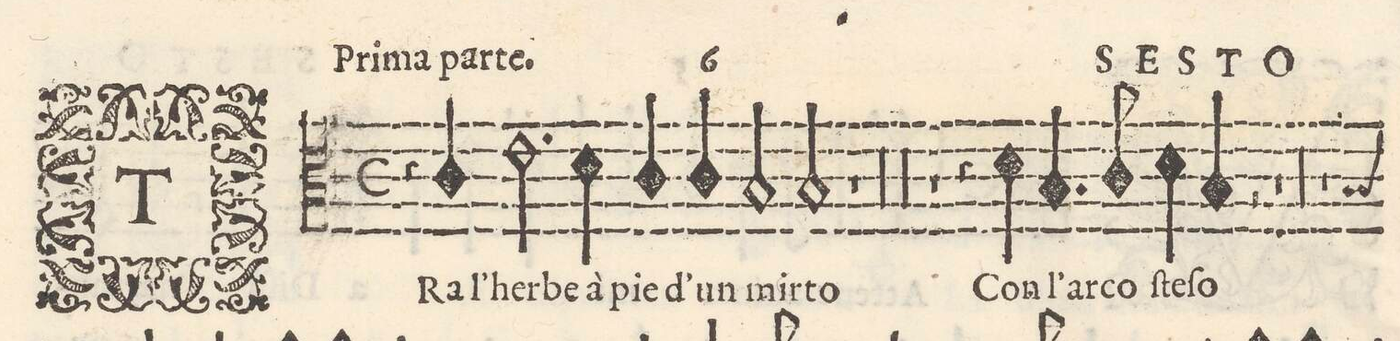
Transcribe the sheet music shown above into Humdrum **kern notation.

**kern	**text
*I"Sesto	*
*clefC3	*
*k[]	*
*M2/1	*
4r	.
4c/	Tra
2.e\	l'her-
4d\	-be a
4c/	pie
4c/	d'un
=2-	=2-
2B/	mir-
2B/	-to
1r	.
=3-	=3-
00r	.
=4-	=4-
=5-	=5-
00r	.
=6-	=6-
=7-	=7-
1r	.
4r	.
4d\	COn
4.B/	l'ar-
8c/	-co
=8-	=8-
4d\	ſte-
4B/	-ſo
2r	.
1r	.
=9-	=9-
00r	.
=10-	=10-
=11-	=11-
1r	.
*-	*-
